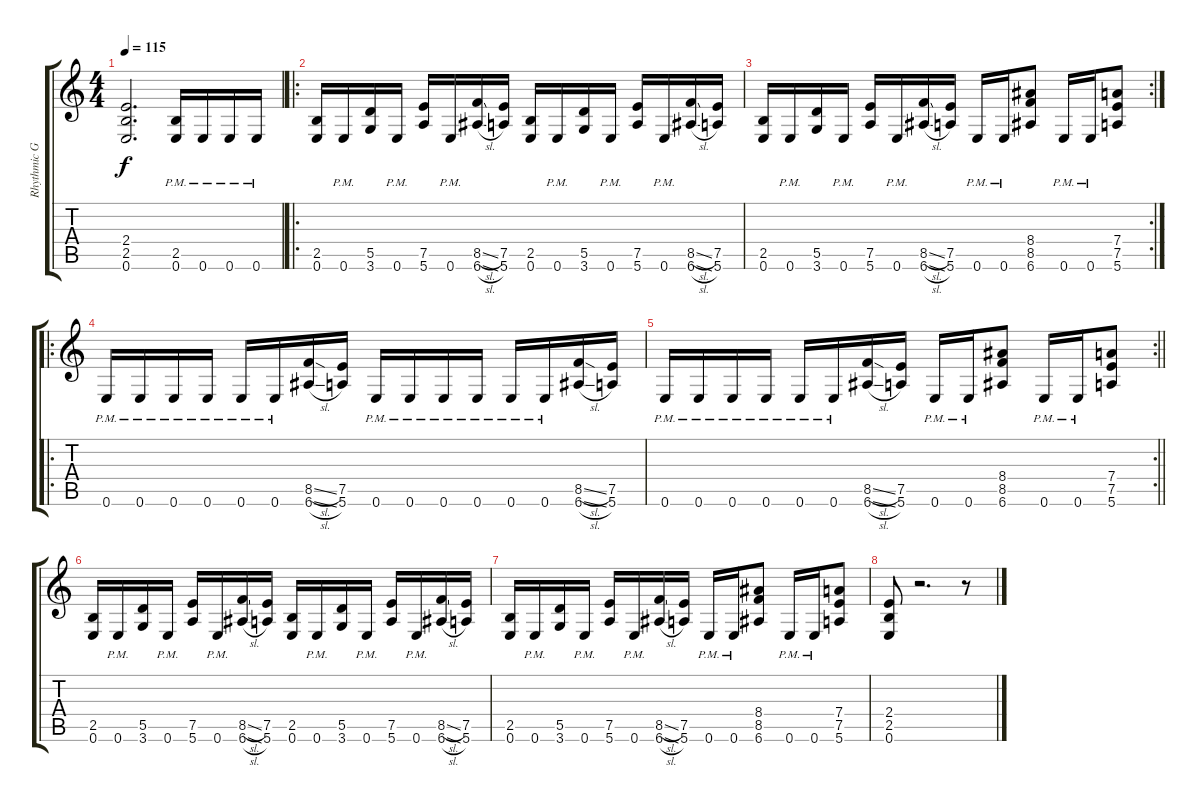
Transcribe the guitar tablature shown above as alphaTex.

\track ("Rhythmic Guitar" "Rhythmic G") {instrument distortionguitar}
\staff {score tabs}
\tuning (E4 B3 G3 D3 A2 E2) {hide}
\ts (4 4)
\tempo 115
\clef g2
\ks c
(2.4{t} 2.5{t} 0.6{t}).2{d dy f} (2.5{pm} 0.6{pm}).16 0.6{pm}.16 0.6{pm}.16 0.6{pm}.16 |
\ro
(2.5 0.6).16 0.6{pm}.16 (5.5 3.6).16 0.6{pm}.16 (7.5 5.6).16 0.6{pm}.16 (8.5{sl} 6.6{sl}).16 (7.5 5.6).16 (2.5 0.6).16 0.6{pm}.16 (5.5 3.6).16 0.6{pm}.16 (7.5 5.6).16 0.6{pm}.16 (8.5{sl} 6.6{sl}).16 (7.5 5.6).16 |
\rc 2
(2.5 0.6).16 0.6{pm}.16 (5.5 3.6).16 0.6{pm}.16 (7.5 5.6).16 0.6{pm}.16 (8.5{sl} 6.6{sl}).16 (7.5 5.6).16 0.6{pm}.16 0.6{pm}.16 (8.4 8.5 6.6).8 0.6{pm}.16 0.6{pm}.16 (7.4 7.5 5.6).8 |
\ro
0.6{pm}.16 0.6{pm}.16 0.6{pm}.16 0.6{pm}.16 0.6{pm}.16 0.6{pm}.16 (8.5{sl} 6.6{sl}).16 (7.5 5.6).16 0.6{pm}.16 0.6{pm}.16 0.6{pm}.16 0.6{pm}.16 0.6{pm}.16 0.6{pm}.16 (8.5{sl} 6.6{sl}).16 (7.5 5.6).16 |
\rc 2
\barLineRight lightlight
0.6{pm}.16 0.6{pm}.16 0.6{pm}.16 0.6{pm}.16 0.6{pm}.16 0.6{pm}.16 (8.5{sl} 6.6{sl}).16 (7.5 5.6).16 0.6{pm}.16 0.6{pm}.16 (8.4 8.5 6.6).8 0.6{pm}.16 0.6{pm}.16 (7.4 7.5 5.6).8 |
(2.5 0.6).16 0.6{pm}.16 (5.5 3.6).16 0.6{pm}.16 (7.5 5.6).16 0.6{pm}.16 (8.5{sl} 6.6{sl}).16 (7.5 5.6).16 (2.5 0.6).16 0.6{pm}.16 (5.5 3.6).16 0.6{pm}.16 (7.5 5.6).16 0.6{pm}.16 (8.5{sl} 6.6{sl}).16 (7.5 5.6).16 |
(2.5 0.6).16 0.6{pm}.16 (5.5 3.6).16 0.6{pm}.16 (7.5 5.6).16 0.6{pm}.16 (8.5{sl} 6.6{sl}).16 (7.5 5.6).16 0.6{pm}.16 0.6{pm}.16 (8.4 8.5 6.6).8 0.6{pm}.16 0.6{pm}.16 (7.4 7.5 5.6).8 |
(2.4 2.5 0.6).8 r.2{d} r.8
